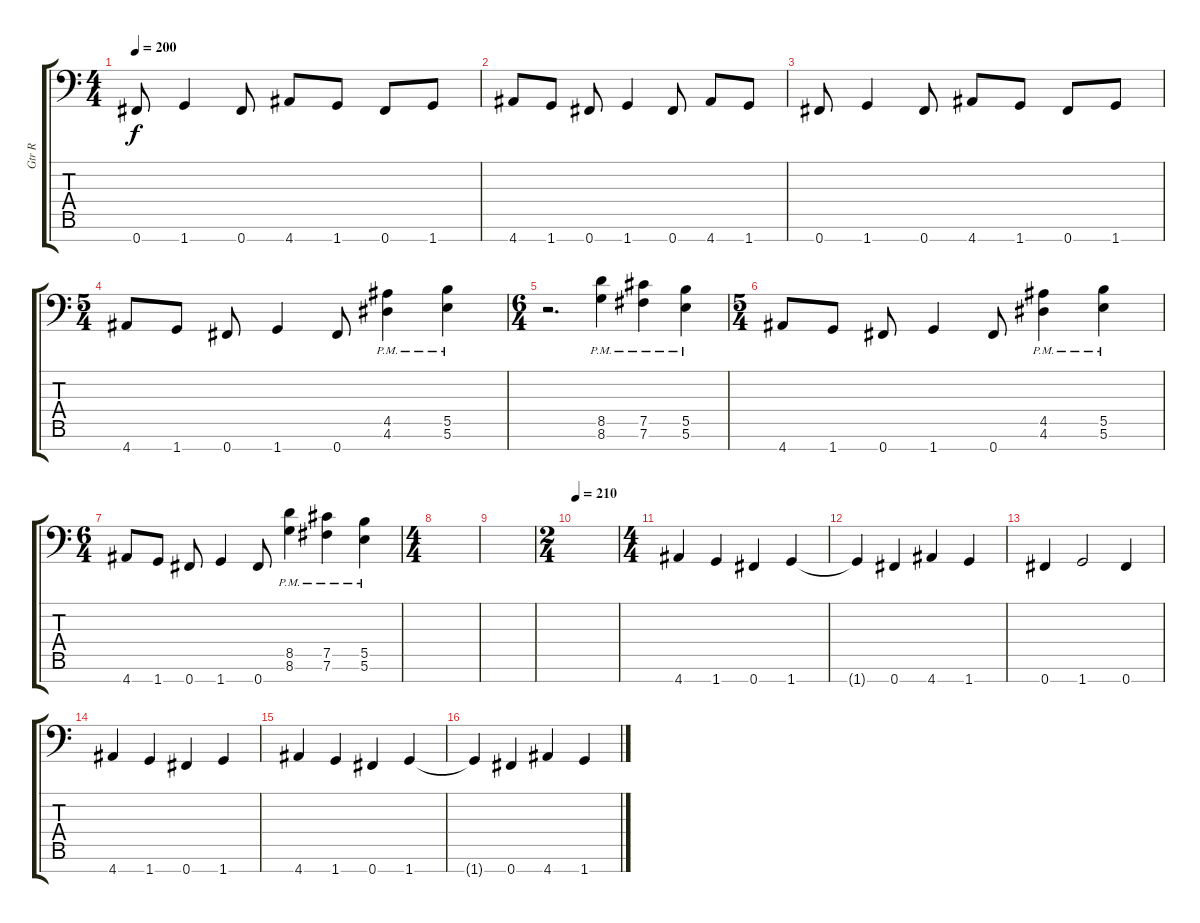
\track ("Gtr R" "Gtr R") {instrument distortionguitar}
\staff {score tabs}
\tuning (Db4 Ab3 E3 B2 Gb2 B1 Gb1) {hide}
\ts (4 4)
\tempo 200
\clef f4
\ks c
0.7.8{dy f} 1.7.4 0.7.8 4.7.8 1.7.8 0.7.8 1.7.8 |
4.7.8 1.7.8 0.7.8 1.7.4 0.7.8 4.7.8 1.7.8 |
0.7.8 1.7.4 0.7.8 4.7.8 1.7.8 0.7.8 1.7.8 |
\ts (5 4)
4.7.8 1.7.8 0.7.8 1.7.4 0.7.8 (4.5{pm} 4.6{pm}).4 (5.5{pm} 5.6{pm}).4 |
\ts (6 4)
r.2{d} (8.5{pm} 8.6{pm}).4 (7.5{pm} 7.6{pm}).4 (5.5{pm} 5.6{pm}).4 |
\ts (5 4)
4.7.8 1.7.8 0.7.8 1.7.4 0.7.8 (4.5{pm} 4.6{pm}).4 (5.5{pm} 5.6{pm}).4 |
\ts (6 4)
4.7.8 1.7.8 0.7.8 1.7.4 0.7.8 (8.5{pm} 8.6{pm}).4 (7.5{pm} 7.6{pm}).4 (5.5{pm} 5.6{pm}).4 |
\ts (4 4)
|
|
\ts (2 4)
\tempo 210
|
\ts (4 4)
4.7.4 1.7.4 0.7.4 1.7.4 |
1.7{t}.4 0.7.4 4.7.4 1.7.4 |
0.7.4 1.7.2 0.7.4 |
4.7.4 1.7.4 0.7.4 1.7.4 |
4.7.4 1.7.4 0.7.4 1.7.4 |
1.7{t}.4 0.7.4 4.7.4 1.7.4
